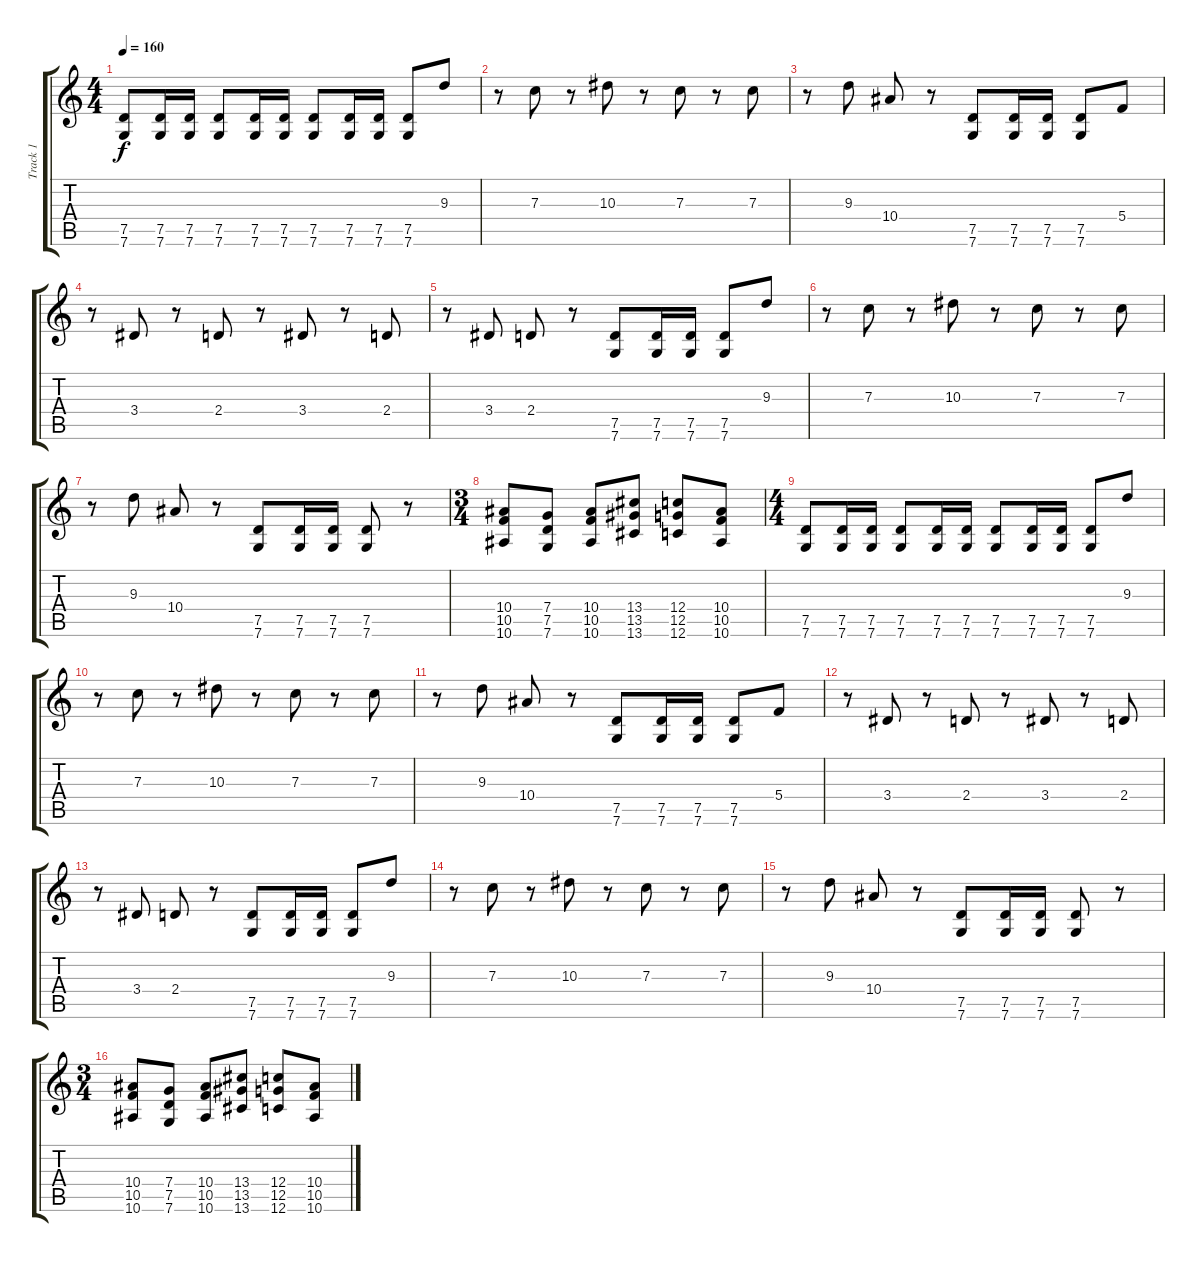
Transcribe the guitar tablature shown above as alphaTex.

\track ("Track 1" "Track 1") {instrument acousticguitarnylon}
\staff {score tabs}
\tuning (D4 A3 F3 C3 G2 C2) {hide}
\ts (4 4)
\tempo 160
\clef g2
\ks c
(7.5 7.6).8{dy f} (7.5 7.6).16 (7.5 7.6).16 (7.5 7.6).8 (7.5 7.6).16 (7.5 7.6).16 (7.5 7.6).8 (7.5 7.6).16 (7.5 7.6).16 (7.5 7.6).8 9.3.8 |
r.8 7.3.8 r.8 10.3.8 r.8 7.3.8 r.8 7.3.8 |
r.8 9.3.8 10.4.8 r.8 (7.5 7.6).8 (7.5 7.6).16 (7.5 7.6).16 (7.5 7.6).8 5.4.8 |
r.8 3.4.8 r.8 2.4.8 r.8 3.4.8 r.8 2.4.8 |
r.8 3.4.8 2.4.8 r.8 (7.5 7.6).8 (7.5 7.6).16 (7.5 7.6).16 (7.5 7.6).8 9.3.8 |
r.8 7.3.8 r.8 10.3.8 r.8 7.3.8 r.8 7.3.8 |
r.8 9.3.8 10.4.8 r.8 (7.5 7.6).8 (7.5 7.6).16 (7.5 7.6).16 (7.5 7.6).8 r.8 |
\ts (3 4)
(10.4 10.5 10.6).8 (7.4 7.5 7.6).8 (10.4 10.5 10.6).8 (13.4 13.5 13.6).8 (12.4 12.5 12.6).8 (10.4 10.5 10.6).8 |
\ts (4 4)
(7.5 7.6).8 (7.5 7.6).16 (7.5 7.6).16 (7.5 7.6).8 (7.5 7.6).16 (7.5 7.6).16 (7.5 7.6).8 (7.5 7.6).16 (7.5 7.6).16 (7.5 7.6).8 9.3.8 |
r.8 7.3.8 r.8 10.3.8 r.8 7.3.8 r.8 7.3.8 |
r.8 9.3.8 10.4.8 r.8 (7.5 7.6).8 (7.5 7.6).16 (7.5 7.6).16 (7.5 7.6).8 5.4.8 |
r.8 3.4.8 r.8 2.4.8 r.8 3.4.8 r.8 2.4.8 |
r.8 3.4.8 2.4.8 r.8 (7.5 7.6).8 (7.5 7.6).16 (7.5 7.6).16 (7.5 7.6).8 9.3.8 |
r.8 7.3.8 r.8 10.3.8 r.8 7.3.8 r.8 7.3.8 |
r.8 9.3.8 10.4.8 r.8 (7.5 7.6).8 (7.5 7.6).16 (7.5 7.6).16 (7.5 7.6).8 r.8 |
\ts (3 4)
(10.4 10.5 10.6).8 (7.4 7.5 7.6).8 (10.4 10.5 10.6).8 (13.4 13.5 13.6).8 (12.4 12.5 12.6).8 (10.4 10.5 10.6).8
